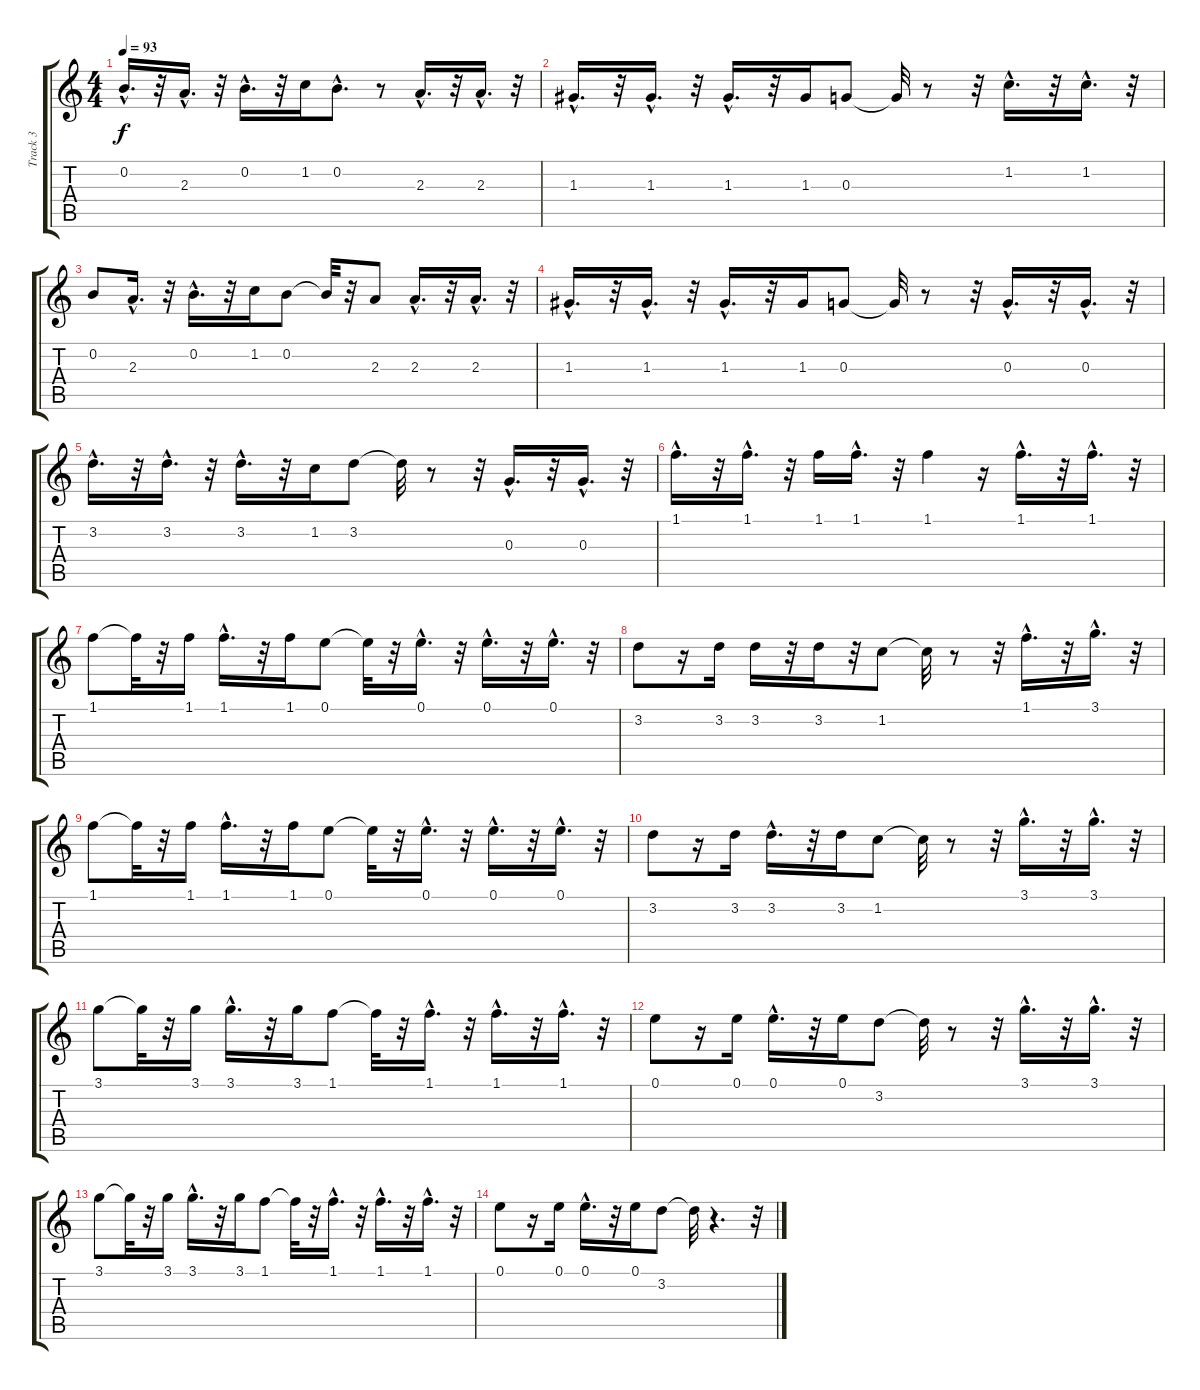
\track ("Track 3" "Track 3") {instrument electricbasspick}
\staff {score tabs}
\tuning (E4 B3 G3 D3 A2 E2) {hide}
\ts (4 4)
\tempo 93
\clef g2
\ks c
0.2{hac}.16{d dy f} r.32 2.3{hac}.16{d} r.32 0.2{hac}.16{d} r.32 1.2.16 0.2{hac}.8{d} r.8 2.3{hac}.16{d} r.32 2.3{hac}.16{d} r.32 |
1.3{hac}.16{d} r.32 1.3{hac}.16{d} r.32 1.3{hac}.16{d} r.32 1.3.16 0.3.8 0.3{t}.32 r.8 r.32 1.2{hac}.16{d} r.32 1.2{hac}.16{d} r.32 |
0.2.8 2.3{hac}.16{d} r.32 0.2{hac}.16{d} r.32 1.2.16 0.2.8 0.2{t}.32 r.32 2.3.8 2.3{hac}.16{d} r.32 2.3{hac}.16{d} r.32 |
1.3{hac}.16{d} r.32 1.3{hac}.16{d} r.32 1.3{hac}.16{d} r.32 1.3.16 0.3.8 0.3{t}.32 r.8 r.32 0.3{hac}.16{d} r.32 0.3{hac}.16{d} r.32 |
3.2{hac}.16{d} r.32 3.2{hac}.16{d} r.32 3.2{hac}.16{d} r.32 1.2.16 3.2.8 3.2{t}.32 r.8 r.32 0.3{hac}.16{d} r.32 0.3{hac}.16{d} r.32 |
1.1{hac}.16{d} r.32 1.1{hac}.16{d} r.32 1.1.16 1.1{hac}.16{d} r.32 1.1.4 r.16 1.1{hac}.16{d} r.32 1.1{hac}.16{d} r.32 |
1.1.8 1.1{t}.32 r.32 1.1.16 1.1{hac}.16{d} r.32 1.1.16 0.1.8 0.1{t}.32 r.32 0.1{hac}.16{d} r.32 0.1{hac}.16{d} r.32 0.1{hac}.16{d} r.32 |
3.2.8 r.16 3.2.16 3.2.16 r.32 3.2.16 r.32 1.2.8 1.2{t}.32 r.8 r.32 1.1{hac}.16{d} r.32 3.1{hac}.16{d} r.32 |
1.1.8 1.1{t}.32 r.32 1.1.16 1.1{hac}.16{d} r.32 1.1.16 0.1.8 0.1{t}.32 r.32 0.1{hac}.16{d} r.32 0.1{hac}.16{d} r.32 0.1{hac}.16{d} r.32 |
3.2.8 r.16 3.2.16 3.2{hac}.16{d} r.32 3.2.16 1.2.8 1.2{t}.32 r.8 r.32 3.1{hac}.16{d} r.32 3.1{hac}.16{d} r.32 |
3.1.8 3.1{t}.32 r.32 3.1.16 3.1{hac}.16{d} r.32 3.1.16 1.1.8 1.1{t}.32 r.32 1.1{hac}.16{d} r.32 1.1{hac}.16{d} r.32 1.1{hac}.16{d} r.32 |
0.1.8 r.16 0.1.16 0.1{hac}.16{d} r.32 0.1.16 3.2.8 3.2{t}.32 r.8 r.32 3.1{hac}.16{d} r.32 3.1{hac}.16{d} r.32 |
3.1.8 3.1{t}.32 r.32 3.1.16 3.1{hac}.16{d} r.32 3.1.16 1.1.8 1.1{t}.32 r.32 1.1{hac}.16{d} r.32 1.1{hac}.16{d} r.32 1.1{hac}.16{d} r.32 |
0.1.8 r.16 0.1.16 0.1{hac}.16{d} r.32 0.1.16 3.2.8 3.2{t}.32 r.4{d} r.32
